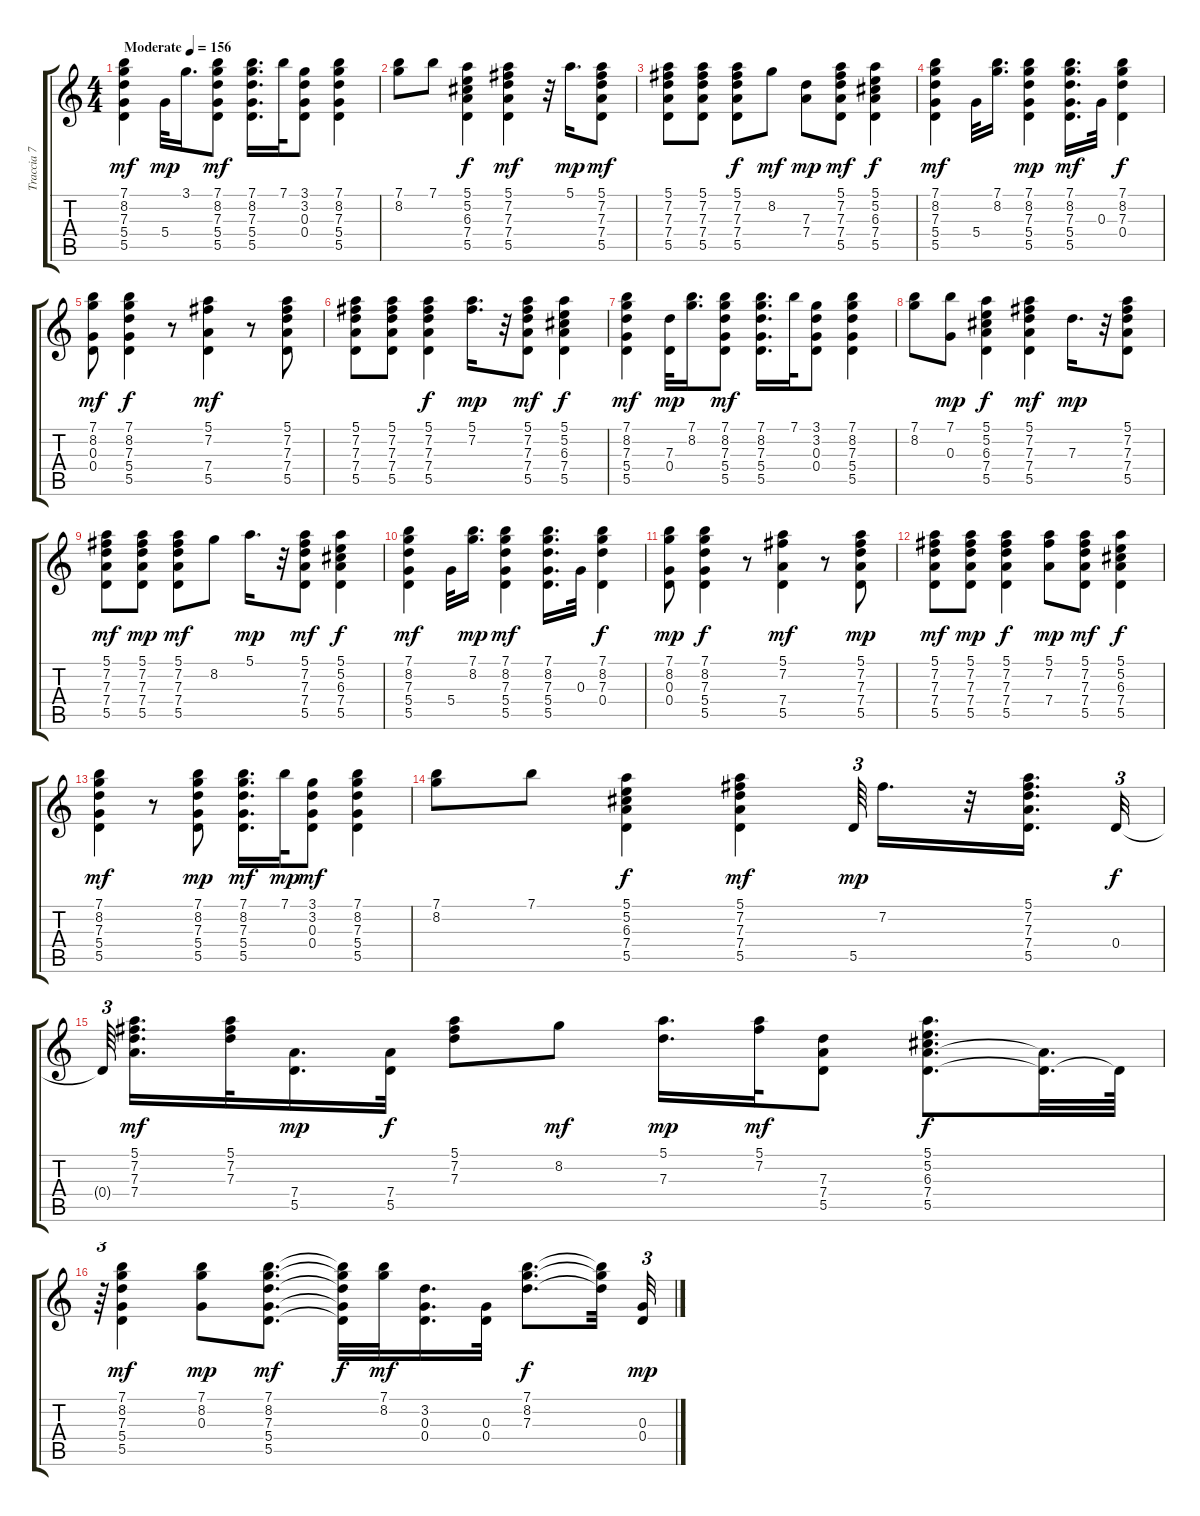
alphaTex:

\track ("Traccia 7" "Traccia 7") {instrument acousticguitarsteel}
\staff {score tabs}
\tuning (E4 B3 G3 D3 A2 E2) {hide}
\ts (4 4)
\tempo (156 "Moderate")
\clef g2
\ks c
(7.1 8.2 7.3 5.4 5.5).4{dy mf instrument acousticguitarsteel} 5.4.32{dy mp} 3.1.16{d} (7.1 8.2 7.3 5.4 5.5).8{dy mf} (7.1 8.2 7.3 5.4 5.5).16{d} 7.1.32 (3.1 3.2 0.3 0.4).8 (7.1 8.2 7.3 5.4 5.5).4 |
(7.1 8.2).8 7.1.8 (5.1 5.2 6.3 7.4 5.5).4{dy f} (5.1 7.2 7.3 7.4 5.5).4{dy mf} r.32 5.1.16{d dy mp} (5.1 7.2 7.3 7.4 5.5).8{dy mf} |
(5.1 7.2 7.3 7.4 5.5).8 (5.1 7.2 7.3 7.4 5.5).8 (5.1 7.2 7.3 7.4 5.5).8{dy f} 8.2.8{dy mf} (7.3 7.4).8{dy mp} (5.1 7.2 7.3 7.4 5.5).8{dy mf} (5.1 5.2 6.3 7.4 5.5).4{dy f} |
(7.1 8.2 7.3 5.4 5.5).4{dy mf} 5.4.32 (7.1 8.2).16{d} (7.1 8.2 7.3 5.4 5.5).4{dy mp} (7.1 8.2 7.3 5.4 5.5).16{d dy mf} 0.3.32 (7.1 8.2 7.3 0.4).4{dy f} |
(7.1 8.2 0.3 0.4).8{dy mf} (7.1 8.2 7.3 5.4 5.5).4{dy f} r.8 (5.1 7.2 7.4 5.5).4{dy mf} r.8 (5.1 7.2 7.3 7.4 5.5).8 |
(5.1 7.2 7.3 7.4 5.5).8 (5.1 7.2 7.3 7.4 5.5).8 (5.1 7.2 7.3 7.4 5.5).4{dy f} (5.1 7.2).16{d dy mp} r.32 (5.1 7.2 7.3 7.4 5.5).8{dy mf} (5.1 5.2 6.3 7.4 5.5).4{dy f} |
(7.1 8.2 7.3 5.4 5.5).4{dy mf} (7.3 0.4).32{dy mp} (7.1 8.2).16{d} (7.1 8.2 7.3 5.4 5.5).8{dy mf} (7.1 8.2 7.3 5.4 5.5).16{d} 7.1.32 (3.1 3.2 0.3 0.4).8 (7.1 8.2 7.3 5.4 5.5).4 |
(7.1 8.2).8 (7.1 0.3).8{dy mp} (5.1 5.2 6.3 7.4 5.5).4{dy f} (5.1 7.2 7.3 7.4 5.5).4{dy mf} 7.3.16{d dy mp} r.32 (5.1 7.2 7.3 7.4 5.5).8 |
(5.1 7.2 7.3 7.4 5.5).8{dy mf} (5.1 7.2 7.3 7.4 5.5).8{dy mp} (5.1 7.2 7.3 7.4 5.5).8{dy mf} 8.2.8 5.1.16{d dy mp} r.32 (5.1 7.2 7.3 7.4 5.5).8{dy mf} (5.1 5.2 6.3 7.4 5.5).4{dy f} |
(7.1 8.2 7.3 5.4 5.5).4{dy mf} 5.4.32 (7.1 8.2).16{d dy mp} (7.1 8.2 7.3 5.4 5.5).4{dy mf} (7.1 8.2 7.3 5.4 5.5).16{d} 0.3.32 (7.1 8.2 7.3 0.4).4{dy f} |
(7.1 8.2 0.3 0.4).8{dy mp} (7.1 8.2 7.3 5.4 5.5).4{dy f} r.8 (5.1 7.2 7.4 5.5).4{dy mf} r.8 (5.1 7.2 7.3 7.4 5.5).8{dy mp} |
(5.1 7.2 7.3 7.4 5.5).8{dy mf} (5.1 7.2 7.3 7.4 5.5).8{dy mp} (5.1 7.2 7.3 7.4 5.5).4{dy f} (5.1 7.2 7.4).8{dy mp} (5.1 7.2 7.3 7.4 5.5).8{dy mf} (5.1 5.2 6.3 7.4 5.5).4{dy f} |
(7.1 8.2 7.3 5.4 5.5).4{dy mf} r.8 (7.1 8.2 7.3 5.4 5.5).8{dy mp} (7.1 8.2 7.3 5.4 5.5).16{d dy mf} 7.1.32{dy mp} (3.1 3.2 0.3 0.4).8{dy mf} (7.1 8.2 7.3 5.4 5.5).4 |
(7.1 8.2).8 7.1.8 (5.1 5.2 6.3 7.4 5.5).4{dy f} (5.1 7.2 7.3 7.4 5.5).4{dy mf} 5.5.64{tu (3 2) dy mp} 7.2.16{d} r.32 (5.1 7.2 7.3 7.4 5.5).16{d} 0.4.32{tu (3 2) dy f} |
0.4{t}.64{tu (3 2) beam splitsecondary} (5.1 7.2 7.3 7.4).16{d dy mf} (5.1 7.2 7.3).32 (7.4 5.5).16{d dy mp} (7.4 5.5).32{dy f} (5.1 7.2 7.3).8 8.2.8{dy mf} (5.1 7.3).16{d dy mp} (5.1 7.2).32{dy mf} (7.3 7.4 5.5).8 (5.1 5.2 6.3 7.4 5.5).8{d dy f} (7.4{t} 5.5{t}).32{d} 5.5{t}.64 |
r.64{tu (3 2)} (7.1 8.2 7.3 5.4 5.5).4{dy mf} (7.1 8.2 0.3).8{dy mp} (7.1 8.2 7.3 5.4 5.5).8{d dy mf} (7.1{t} 8.2{t} 7.3{t} 5.4{t} 5.5{t}).32{dy f} (7.1 8.2).32{dy mf} (3.2 0.3 0.4).16{d} (0.3 0.4).32 (7.1 8.2 7.3).8{d dy f} (7.1{t} 8.2{t} 7.3{t}).32 (0.3 0.4).32{tu (3 2) dy mp}
